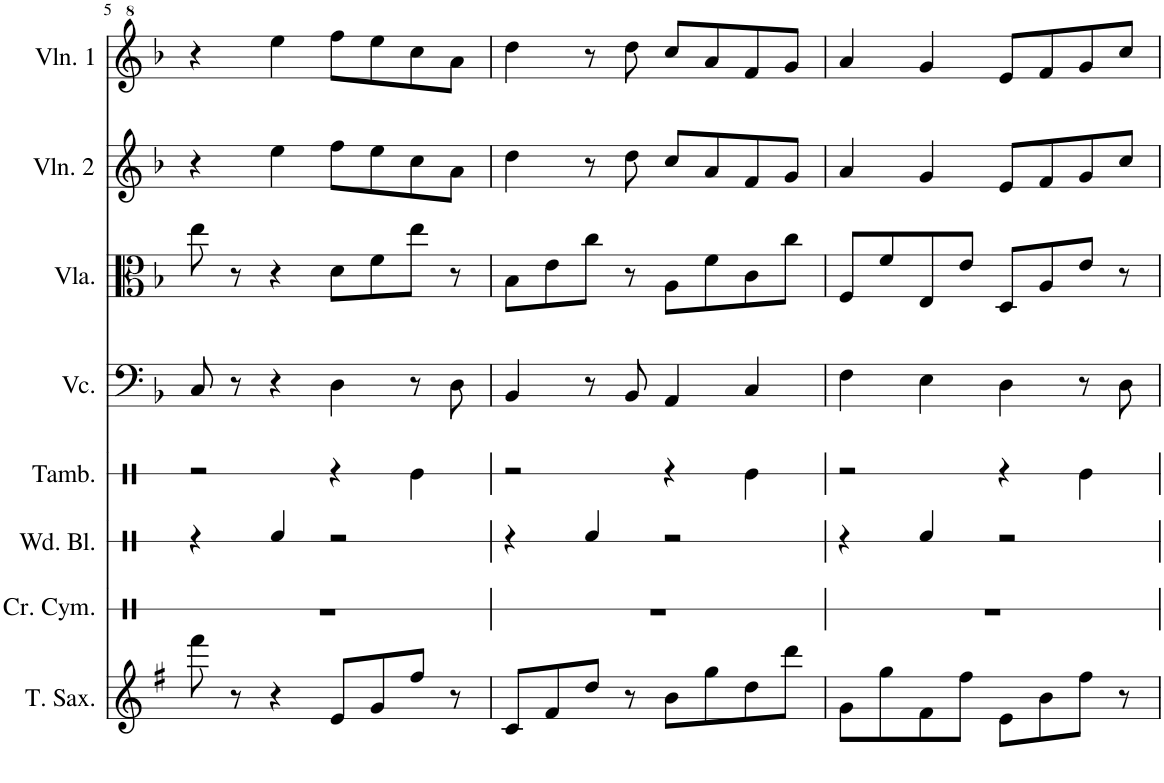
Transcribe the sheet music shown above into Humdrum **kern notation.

**kern	**kern	**kern	**kern	**kern	**kern	**kern	**kern
*part8	*part7	*part6	*part5	*part4	*part3	*part2	*part1
*staff8	*staff7	*staff6	*staff5	*staff4	*staff3	*staff2	*staff1
*I"Tenor Saxophone	*I"Crash Cymbal	*I"Wood Blocks	*I"Tambourine	*I"Violoncello	*I"Viola	*I"Violin 2	*I"Violin 1
*I'T. Sax.	*I'Cr. Cym.	*I'Wd. Bl.	*I'Tamb.	*I'Vc.	*I'Vla.	*I'Vln. 2	*I'Vln. 1
!!LO:PB:g=z
*clefG2	*clefX	*clefX	*clefX	*clefF4	*clefC3	*clefG2	*clefG^2
*Trd8c14	*	*	*	*	*	*	*
*k[f#]	*k[]	*k[]	*k[]	*k[b-]	*k[b-]	*k[b-]	*k[b-]
*M4/4	*M4/4	*M4/4	*M4/4	*M4/4	*M4/4	*M4/4	*M4/4
=5	=5	=5	=5	=5	=5	=5	=5
8fff#\	1r	4r	2r	8C/	8ee\	4r	4r
8r	.	.	.	8r	8r	.	.
4r	.	4Rf/	.	4r	4r	4ee\	4eee\
8e/L	.	2r	4r	4D\	8d\L	8ff\L	8fff\L
8g/	.	.	.	.	8f\	8ee\	8eee\
8ff#/J	.	.	4Re\	8r	8ee\J	8cc\	8ccc\
8r	.	.	.	8D\	8r	8a\J	8aa\J
=6	=6	=6	=6	=6	=6	=6	=6
8c/L	1r	4r	2r	4BB-/	8B-\L	4dd\	4ddd\
8f#/	.	.	.	.	8e\	.	.
8dd/J	.	4Rf/	.	8r	8cc\J	8r	8r
8r	.	.	.	8BB-/	8r	8dd\	8ddd\
8b\L	.	2r	4r	4AA/	8A\L	8cc/L	8ccc/L
8gg\	.	.	.	.	8f\	8a/	8aa/
8dd\	.	.	4Re\	4C/	8c\	8f/	8ff/
8ddd\J	.	.	.	.	8cc\J	8g/J	8gg/J
=7	=7	=7	=7	=7	=7	=7	=7
8g\L	1r	4r	2r	4F\	8F/L	4a/	4aa/
8gg\	.	.	.	.	8f/	.	.
8f#\	.	4Rf/	.	4E\	8E/	4g/	4gg/
8ff#\J	.	.	.	.	8e/J	.	.
8e\L	.	2r	4r	4D\	8D/L	8e/L	8ee/L
8b\	.	.	.	.	8A/	8f/	8ff/
8ff#\J	.	.	4Re\	8r	8e/J	8g/	8gg/
8r	.	.	.	8D\	8r	8cc/J	8ccc/J
=	=	=	=	=	=	=	=
*-	*-	*-	*-	*-	*-	*-	*-
